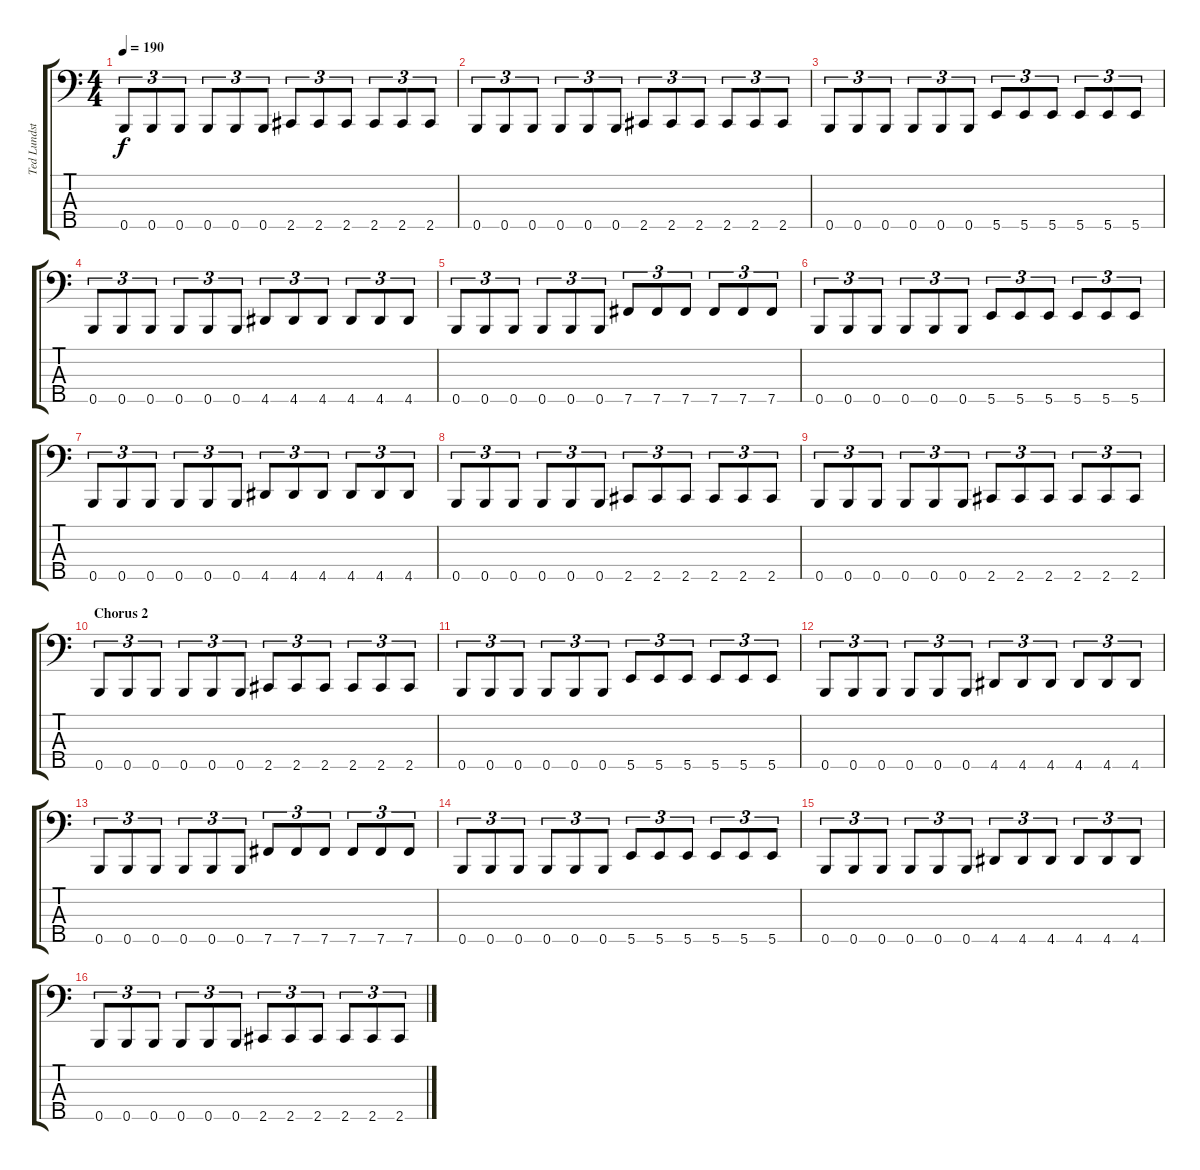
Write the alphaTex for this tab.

\track ("Ted Lundström" "Ted Lundst") {instrument electricbassfinger}
\staff {score tabs}
\tuning (G2 D2 A1 E1 B0) {hide}
\ts (4 4)
\tempo 190
\clef f4
\ks c
0.5.8{tu (3 2) dy f} 0.5.8{tu (3 2)} 0.5.8{tu (3 2)} 0.5.8{tu (3 2)} 0.5.8{tu (3 2)} 0.5.8{tu (3 2)} 2.5.8{tu (3 2)} 2.5.8{tu (3 2)} 2.5.8{tu (3 2)} 2.5.8{tu (3 2)} 2.5.8{tu (3 2)} 2.5.8{tu (3 2)} |
0.5.8{tu (3 2)} 0.5.8{tu (3 2)} 0.5.8{tu (3 2)} 0.5.8{tu (3 2)} 0.5.8{tu (3 2)} 0.5.8{tu (3 2)} 2.5.8{tu (3 2)} 2.5.8{tu (3 2)} 2.5.8{tu (3 2)} 2.5.8{tu (3 2)} 2.5.8{tu (3 2)} 2.5.8{tu (3 2)} |
0.5.8{tu (3 2)} 0.5.8{tu (3 2)} 0.5.8{tu (3 2)} 0.5.8{tu (3 2)} 0.5.8{tu (3 2)} 0.5.8{tu (3 2)} 5.5.8{tu (3 2)} 5.5.8{tu (3 2)} 5.5.8{tu (3 2)} 5.5.8{tu (3 2)} 5.5.8{tu (3 2)} 5.5.8{tu (3 2)} |
0.5.8{tu (3 2)} 0.5.8{tu (3 2)} 0.5.8{tu (3 2)} 0.5.8{tu (3 2)} 0.5.8{tu (3 2)} 0.5.8{tu (3 2)} 4.5.8{tu (3 2)} 4.5.8{tu (3 2)} 4.5.8{tu (3 2)} 4.5.8{tu (3 2)} 4.5.8{tu (3 2)} 4.5.8{tu (3 2)} |
0.5.8{tu (3 2)} 0.5.8{tu (3 2)} 0.5.8{tu (3 2)} 0.5.8{tu (3 2)} 0.5.8{tu (3 2)} 0.5.8{tu (3 2)} 7.5.8{tu (3 2)} 7.5.8{tu (3 2)} 7.5.8{tu (3 2)} 7.5.8{tu (3 2)} 7.5.8{tu (3 2)} 7.5.8{tu (3 2)} |
0.5.8{tu (3 2)} 0.5.8{tu (3 2)} 0.5.8{tu (3 2)} 0.5.8{tu (3 2)} 0.5.8{tu (3 2)} 0.5.8{tu (3 2)} 5.5.8{tu (3 2)} 5.5.8{tu (3 2)} 5.5.8{tu (3 2)} 5.5.8{tu (3 2)} 5.5.8{tu (3 2)} 5.5.8{tu (3 2)} |
0.5.8{tu (3 2)} 0.5.8{tu (3 2)} 0.5.8{tu (3 2)} 0.5.8{tu (3 2)} 0.5.8{tu (3 2)} 0.5.8{tu (3 2)} 4.5.8{tu (3 2)} 4.5.8{tu (3 2)} 4.5.8{tu (3 2)} 4.5.8{tu (3 2)} 4.5.8{tu (3 2)} 4.5.8{tu (3 2)} |
0.5.8{tu (3 2)} 0.5.8{tu (3 2)} 0.5.8{tu (3 2)} 0.5.8{tu (3 2)} 0.5.8{tu (3 2)} 0.5.8{tu (3 2)} 2.5.8{tu (3 2)} 2.5.8{tu (3 2)} 2.5.8{tu (3 2)} 2.5.8{tu (3 2)} 2.5.8{tu (3 2)} 2.5.8{tu (3 2)} |
0.5.8{tu (3 2)} 0.5.8{tu (3 2)} 0.5.8{tu (3 2)} 0.5.8{tu (3 2)} 0.5.8{tu (3 2)} 0.5.8{tu (3 2)} 2.5.8{tu (3 2)} 2.5.8{tu (3 2)} 2.5.8{tu (3 2)} 2.5.8{tu (3 2)} 2.5.8{tu (3 2)} 2.5.8{tu (3 2)} |
\section ("" "Chorus 2")
0.5.8{tu (3 2)} 0.5.8{tu (3 2)} 0.5.8{tu (3 2)} 0.5.8{tu (3 2)} 0.5.8{tu (3 2)} 0.5.8{tu (3 2)} 2.5.8{tu (3 2)} 2.5.8{tu (3 2)} 2.5.8{tu (3 2)} 2.5.8{tu (3 2)} 2.5.8{tu (3 2)} 2.5.8{tu (3 2)} |
0.5.8{tu (3 2)} 0.5.8{tu (3 2)} 0.5.8{tu (3 2)} 0.5.8{tu (3 2)} 0.5.8{tu (3 2)} 0.5.8{tu (3 2)} 5.5.8{tu (3 2)} 5.5.8{tu (3 2)} 5.5.8{tu (3 2)} 5.5.8{tu (3 2)} 5.5.8{tu (3 2)} 5.5.8{tu (3 2)} |
0.5.8{tu (3 2)} 0.5.8{tu (3 2)} 0.5.8{tu (3 2)} 0.5.8{tu (3 2)} 0.5.8{tu (3 2)} 0.5.8{tu (3 2)} 4.5.8{tu (3 2)} 4.5.8{tu (3 2)} 4.5.8{tu (3 2)} 4.5.8{tu (3 2)} 4.5.8{tu (3 2)} 4.5.8{tu (3 2)} |
0.5.8{tu (3 2)} 0.5.8{tu (3 2)} 0.5.8{tu (3 2)} 0.5.8{tu (3 2)} 0.5.8{tu (3 2)} 0.5.8{tu (3 2)} 7.5.8{tu (3 2)} 7.5.8{tu (3 2)} 7.5.8{tu (3 2)} 7.5.8{tu (3 2)} 7.5.8{tu (3 2)} 7.5.8{tu (3 2)} |
0.5.8{tu (3 2)} 0.5.8{tu (3 2)} 0.5.8{tu (3 2)} 0.5.8{tu (3 2)} 0.5.8{tu (3 2)} 0.5.8{tu (3 2)} 5.5.8{tu (3 2)} 5.5.8{tu (3 2)} 5.5.8{tu (3 2)} 5.5.8{tu (3 2)} 5.5.8{tu (3 2)} 5.5.8{tu (3 2)} |
0.5.8{tu (3 2)} 0.5.8{tu (3 2)} 0.5.8{tu (3 2)} 0.5.8{tu (3 2)} 0.5.8{tu (3 2)} 0.5.8{tu (3 2)} 4.5.8{tu (3 2)} 4.5.8{tu (3 2)} 4.5.8{tu (3 2)} 4.5.8{tu (3 2)} 4.5.8{tu (3 2)} 4.5.8{tu (3 2)} |
0.5.8{tu (3 2)} 0.5.8{tu (3 2)} 0.5.8{tu (3 2)} 0.5.8{tu (3 2)} 0.5.8{tu (3 2)} 0.5.8{tu (3 2)} 2.5.8{tu (3 2)} 2.5.8{tu (3 2)} 2.5.8{tu (3 2)} 2.5.8{tu (3 2)} 2.5.8{tu (3 2)} 2.5.8{tu (3 2)}
